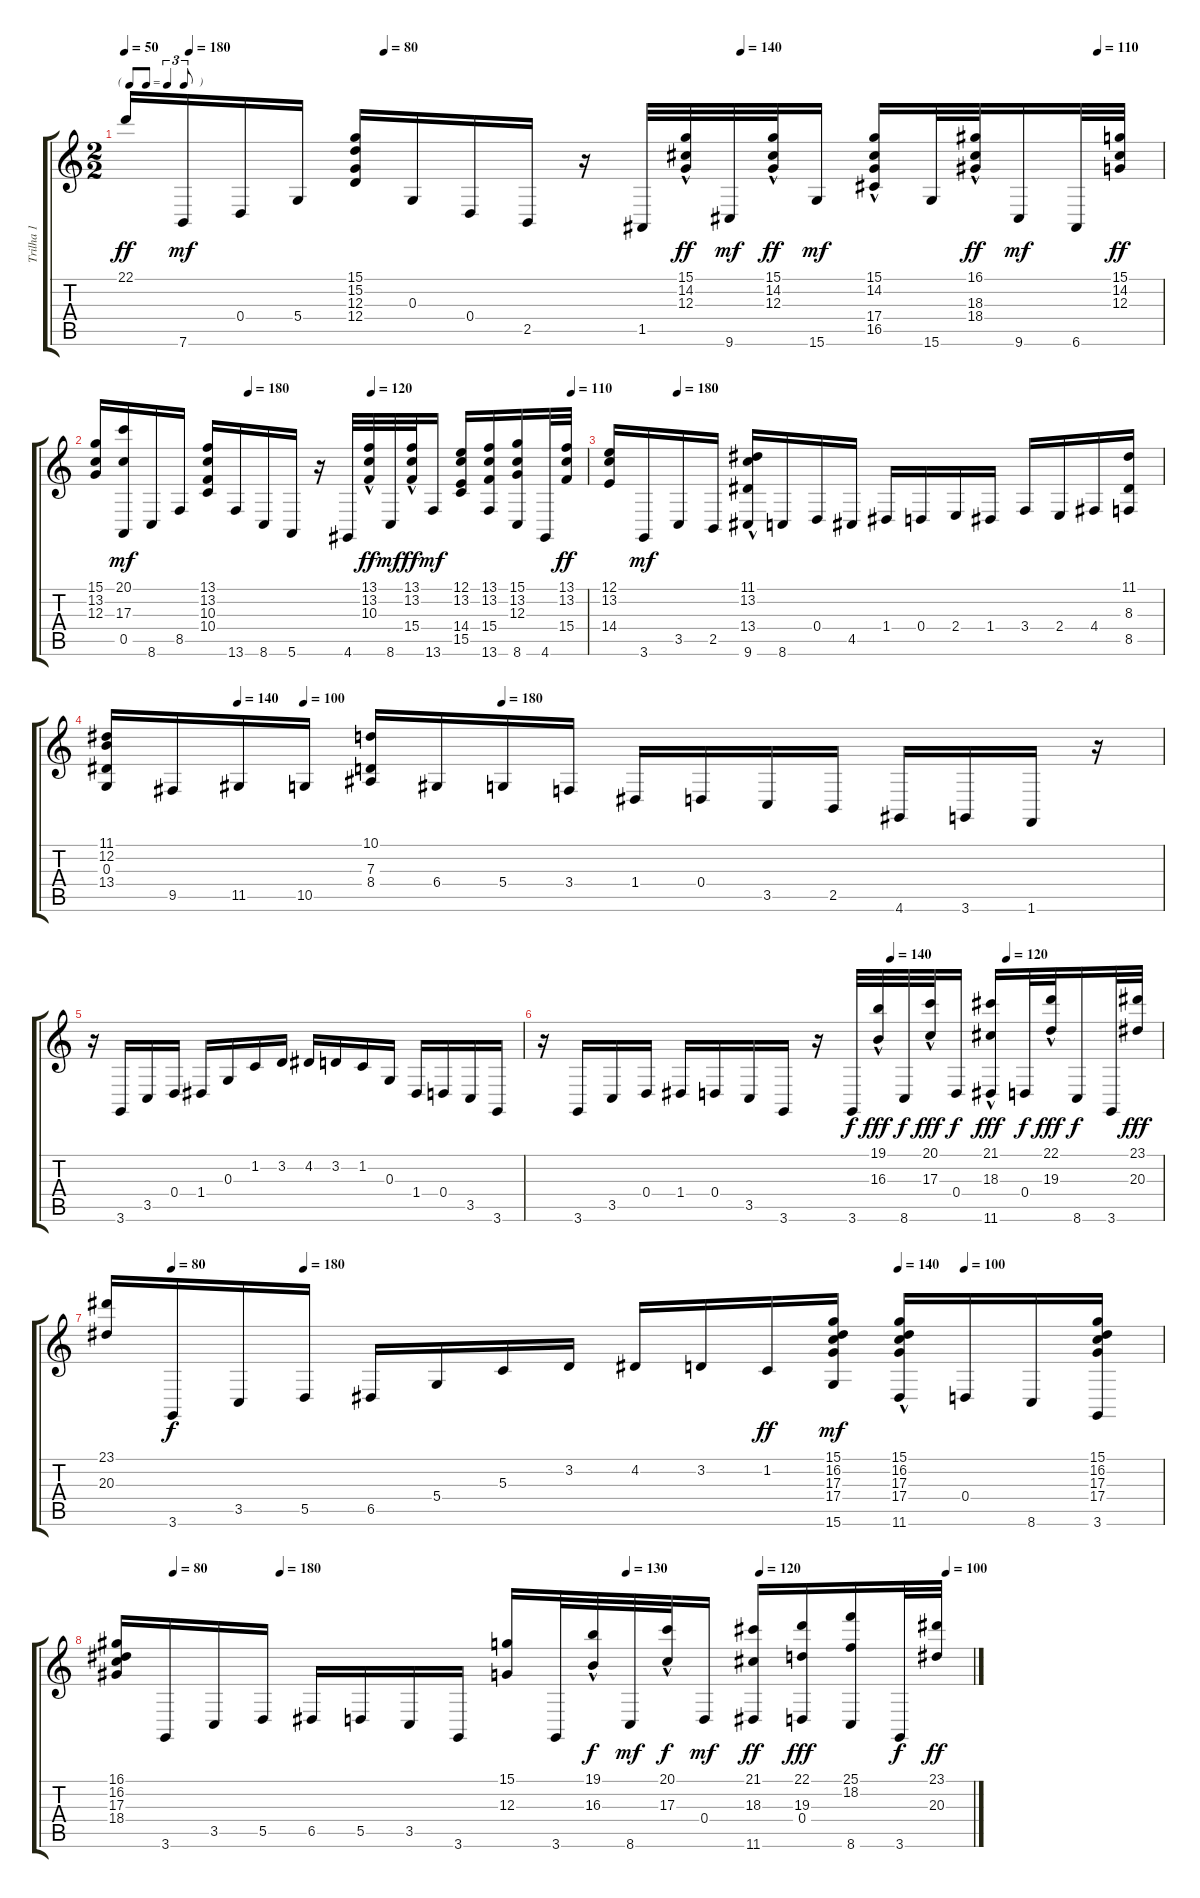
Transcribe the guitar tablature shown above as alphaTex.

\track ("Trilha 1" "Trilha 1") {instrument acousticgrandpiano}
\staff {score tabs}
\tuning (E4 B3 G3 D3 A2 E2) {hide}
\ts (2 2)
\tf triplet8th
\tempo 50
\tempo (180 0.0625)
\tempo (80 0.25)
\tempo (140 0.59375)
\tempo (110 0.9375)
\clef g2
\ks c
22.1.16{dy ff} 7.6.16{dy mf} 0.4.16 5.4.16 (15.1 15.2 12.3 12.4).16 0.3.16 0.4.16 2.5.16 r.16 1.5.32 (15.1{hac} 14.2{hac} 12.3{hac}).32{dy ff} 9.6.32{dy mf} (15.1{hac} 14.2{hac} 12.3{hac}).32{dy ff} 15.6.16{dy mf} (15.1{hac} 14.2{hac} 17.4{hac} 16.5).16 15.6.32 (16.1{hac} 18.3{hac} 18.4{hac}).32{dy ff} 9.6.16{dy mf} 6.6.32 (15.1 14.2 12.3).32{dy ff} |
\tempo (180 0.3125)
\tempo (120 0.5625)
\tempo (110 0.96875)
(15.1 13.2 12.3).16 (20.1 17.3 0.5).16{dy mf} 8.6.16 8.5.16 (13.1 13.2 10.3 10.4).16 13.6.16 8.6.16 5.6.16 r.16 4.6.32 (13.1{hac} 13.2{hac} 10.3{hac}).32{dy ff} 8.6.32{dy mf} (13.1{hac} 13.2{hac} 15.4{hac}).32{dy ff} 13.6.16{dy mf} (12.1 13.2 14.4 15.5).16 (13.1 13.2 15.4 13.6).16 (15.1 13.2 12.3 8.6).16 4.6.32 (13.1 13.2 15.4).32{dy ff} |
\tempo (180 0.125)
(12.1 13.2 14.4).16 3.6.16{dy mf} 3.5.16 2.5.16 (11.1 13.2{hac} 13.4 9.6).16 8.6.16 0.4.16 4.5.16 1.4.16 0.4.16 2.4.16 1.4.16 3.4.16 2.4.16 4.4.16 (11.1 8.3 8.5).16 |
\tempo (140 0.125)
\tempo (100 0.1875)
\tempo (180 0.375)
(11.1 12.2 0.3 13.4).16 9.5.16 11.5.16 10.5.16 (10.1 7.3 8.4).16 6.4.16 5.4.16 3.4.16 1.4.16 0.4.16 3.5.16 2.5.16 4.6.16 3.6.16 1.6.16 r.16 |
r.16 3.6.16 3.5.16 0.4.16 1.4.16 0.3.16 1.2.16 3.2.16 4.2.16 3.2.16 1.2.16 0.3.16 1.4.16 0.4.16 3.5.16 3.6.16 |
\tempo (140 0.5625)
\tempo (120 0.75)
r.16 3.6.16 3.5.16 0.4.16 1.4.16 0.4.16 3.5.16 3.6.16 r.16 3.6.32{dy f} (19.1{hac} 16.3{hac}).32{dy fff} 8.6.32{dy f} (20.1{hac} 17.3{hac}).32{dy fff} 0.4.16{dy f} (21.1{hac} 18.3{hac} 11.6).16{dy fff} 0.4.32{dy f} (22.1{hac} 19.3{hac}).32{dy fff} 8.6.16{dy f} 3.6.32 (23.1 20.3).32{dy fff} |
\tempo (80 0.0625)
\tempo (180 0.1875)
\tempo (140 0.75)
\tempo (100 0.8125)
(23.1 20.3).16 3.6.16{dy f} 3.5.16 5.5.16 6.5.16 5.4.16 5.3.16 3.2.16 4.2.16 3.2.16 1.2.16{dy ff} (15.1 16.2 17.3 17.4 15.6).16{dy mf} (15.1{hac} 16.2{hac} 17.3{hac} 17.4{hac} 11.6).16 0.4.16 8.6.16 (15.1 16.2 17.3 17.4 3.6).16 |
\tempo (80 0.0625)
\tempo (180 0.1875)
\tempo (130 0.59375)
\tempo (120 0.75)
\tempo (100 0.96875)
(16.1 16.2 17.3 18.4).16 3.6.16 3.5.16 5.5.16 6.5.16 5.5.16 3.5.16 3.6.16 (15.1 12.3).16 3.6.32 (19.1{hac} 16.3{hac}).32{dy f} 8.6.32{dy mf} (20.1{hac} 17.3{hac}).32{dy f} 0.4.16{dy mf} (21.1 18.3 11.6).16{dy ff} (22.1 19.3 0.4).16{dy fff} (25.1 18.2 8.6).16 3.6.32{dy f} (23.1 20.3).32{dy ff}
